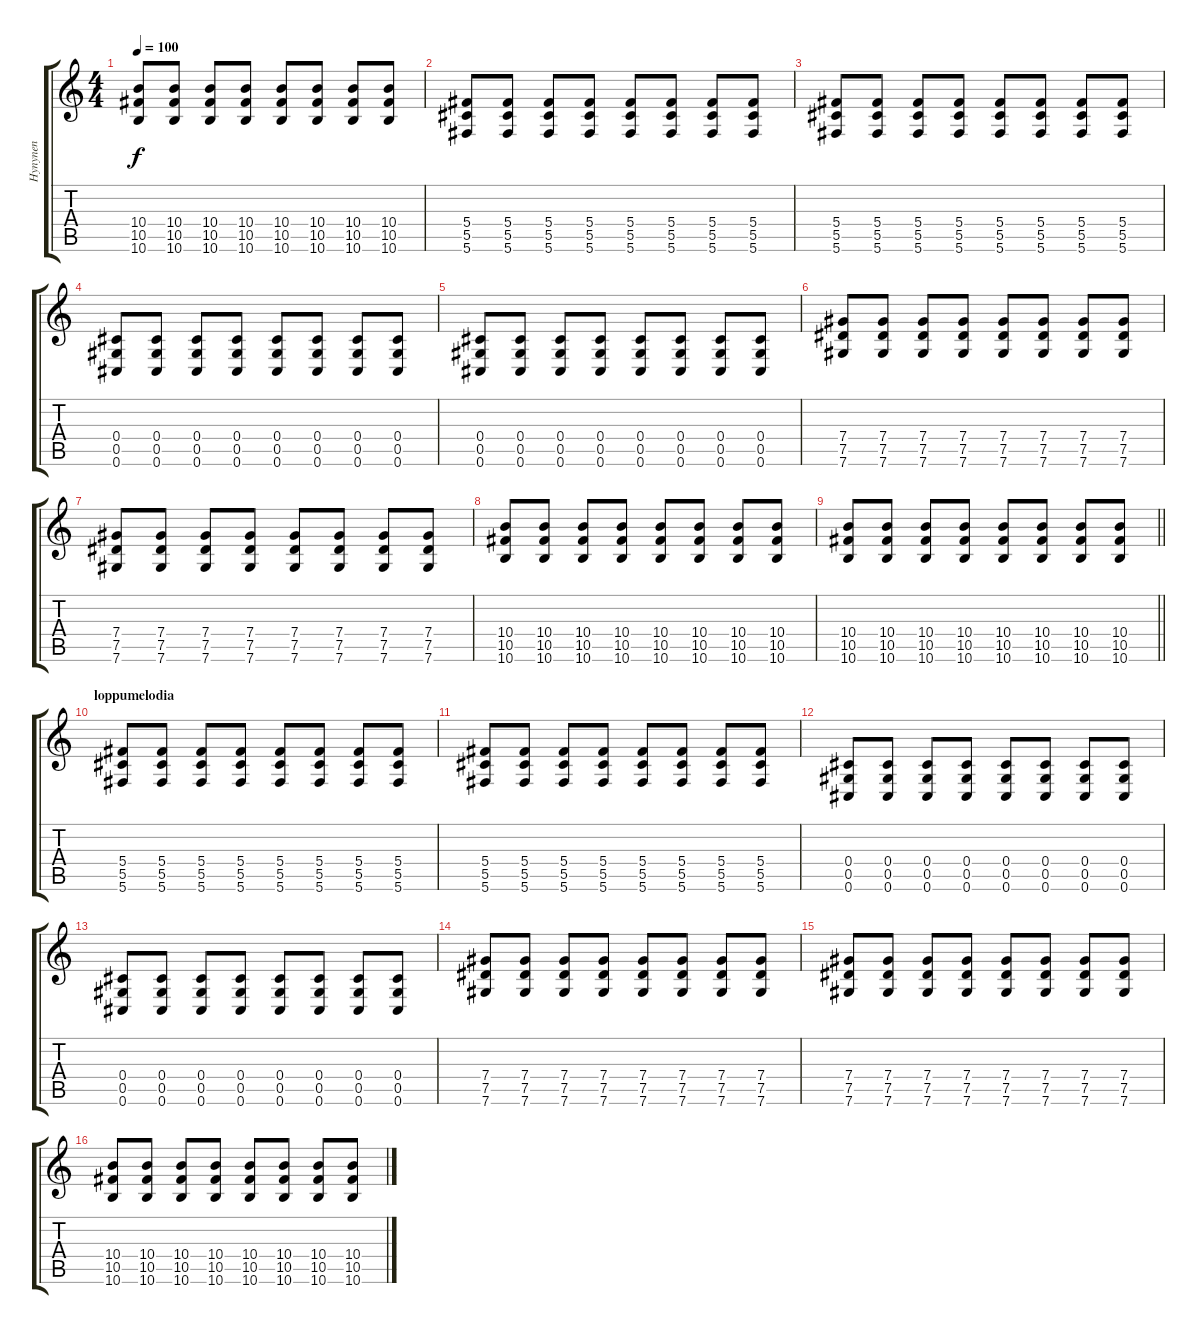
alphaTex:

\track ("Hynynen" "Hynynen") {instrument distortionguitar}
\staff {score tabs}
\tuning (Eb4 Bb3 Gb3 Db3 Ab2 Db2) {hide}
\ts (4 4)
\tempo 100
\clef g2
\ks c
(10.4 10.5 10.6).8{dy f} (10.4 10.5 10.6).8 (10.4 10.5 10.6).8 (10.4 10.5 10.6).8 (10.4 10.5 10.6).8 (10.4 10.5 10.6).8 (10.4 10.5 10.6).8 (10.4 10.5 10.6).8 |
(5.4 5.5 5.6).8 (5.4 5.5 5.6).8 (5.4 5.5 5.6).8 (5.4 5.5 5.6).8 (5.4 5.5 5.6).8 (5.4 5.5 5.6).8 (5.4 5.5 5.6).8 (5.4 5.5 5.6).8 |
(5.4 5.5 5.6).8 (5.4 5.5 5.6).8 (5.4 5.5 5.6).8 (5.4 5.5 5.6).8 (5.4 5.5 5.6).8 (5.4 5.5 5.6).8 (5.4 5.5 5.6).8 (5.4 5.5 5.6).8 |
(0.4 0.5 0.6).8 (0.4 0.5 0.6).8 (0.4 0.5 0.6).8 (0.4 0.5 0.6).8 (0.4 0.5 0.6).8 (0.4 0.5 0.6).8 (0.4 0.5 0.6).8 (0.4 0.5 0.6).8 |
(0.4 0.5 0.6).8 (0.4 0.5 0.6).8 (0.4 0.5 0.6).8 (0.4 0.5 0.6).8 (0.4 0.5 0.6).8 (0.4 0.5 0.6).8 (0.4 0.5 0.6).8 (0.4 0.5 0.6).8 |
(7.4 7.5 7.6).8 (7.4 7.5 7.6).8 (7.4 7.5 7.6).8 (7.4 7.5 7.6).8 (7.4 7.5 7.6).8 (7.4 7.5 7.6).8 (7.4 7.5 7.6).8 (7.4 7.5 7.6).8 |
(7.4 7.5 7.6).8 (7.4 7.5 7.6).8 (7.4 7.5 7.6).8 (7.4 7.5 7.6).8 (7.4 7.5 7.6).8 (7.4 7.5 7.6).8 (7.4 7.5 7.6).8 (7.4 7.5 7.6).8 |
(10.4 10.5 10.6).8 (10.4 10.5 10.6).8 (10.4 10.5 10.6).8 (10.4 10.5 10.6).8 (10.4 10.5 10.6).8 (10.4 10.5 10.6).8 (10.4 10.5 10.6).8 (10.4 10.5 10.6).8 |
\barLineRight lightlight
(10.4 10.5 10.6).8 (10.4 10.5 10.6).8 (10.4 10.5 10.6).8 (10.4 10.5 10.6).8 (10.4 10.5 10.6).8 (10.4 10.5 10.6).8 (10.4 10.5 10.6).8 (10.4 10.5 10.6).8 |
\section ("" "loppumelodia")
(5.4 5.5 5.6).8 (5.4 5.5 5.6).8 (5.4 5.5 5.6).8 (5.4 5.5 5.6).8 (5.4 5.5 5.6).8 (5.4 5.5 5.6).8 (5.4 5.5 5.6).8 (5.4 5.5 5.6).8 |
(5.4 5.5 5.6).8 (5.4 5.5 5.6).8 (5.4 5.5 5.6).8 (5.4 5.5 5.6).8 (5.4 5.5 5.6).8 (5.4 5.5 5.6).8 (5.4 5.5 5.6).8 (5.4 5.5 5.6).8 |
(0.4 0.5 0.6).8 (0.4 0.5 0.6).8 (0.4 0.5 0.6).8 (0.4 0.5 0.6).8 (0.4 0.5 0.6).8 (0.4 0.5 0.6).8 (0.4 0.5 0.6).8 (0.4 0.5 0.6).8 |
(0.4 0.5 0.6).8 (0.4 0.5 0.6).8 (0.4 0.5 0.6).8 (0.4 0.5 0.6).8 (0.4 0.5 0.6).8 (0.4 0.5 0.6).8 (0.4 0.5 0.6).8 (0.4 0.5 0.6).8 |
(7.4 7.5 7.6).8 (7.4 7.5 7.6).8 (7.4 7.5 7.6).8 (7.4 7.5 7.6).8 (7.4 7.5 7.6).8 (7.4 7.5 7.6).8 (7.4 7.5 7.6).8 (7.4 7.5 7.6).8 |
(7.4 7.5 7.6).8 (7.4 7.5 7.6).8 (7.4 7.5 7.6).8 (7.4 7.5 7.6).8 (7.4 7.5 7.6).8 (7.4 7.5 7.6).8 (7.4 7.5 7.6).8 (7.4 7.5 7.6).8 |
(10.4 10.5 10.6).8 (10.4 10.5 10.6).8 (10.4 10.5 10.6).8 (10.4 10.5 10.6).8 (10.4 10.5 10.6).8 (10.4 10.5 10.6).8 (10.4 10.5 10.6).8 (10.4 10.5 10.6).8
